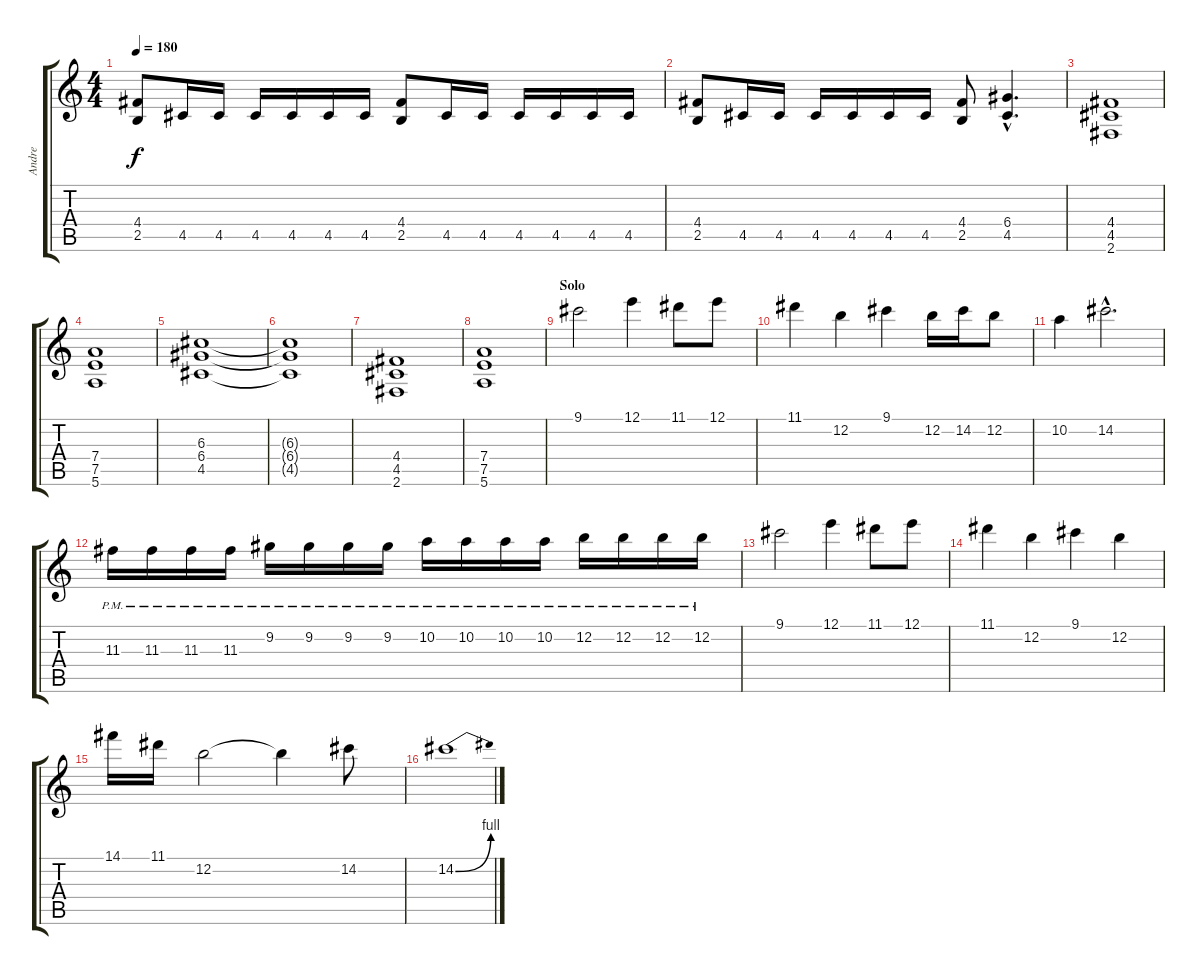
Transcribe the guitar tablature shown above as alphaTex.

\track ("Andre" "Andre") {instrument distortionguitar}
\staff {score tabs}
\tuning (E4 B3 G3 D3 A2 E2) {hide}
\ts (4 4)
\tempo 180
\clef g2
\ks c
(4.4 2.5).8{dy f} 4.5.16 4.5.16 4.5.16 4.5.16 4.5.16 4.5.16 (4.4 2.5).8 4.5.16 4.5.16 4.5.16 4.5.16 4.5.16 4.5.16 |
(4.4 2.5).8 4.5.16 4.5.16 4.5.16 4.5.16 4.5.16 4.5.16 (4.4 2.5).8 (6.4{hac} 4.5{hac}).4{d} |
(4.4 4.5 2.6).1 |
(7.4 7.5 5.6).1 |
(6.3 6.4 4.5).1 |
(6.3{t} 6.4{t} 4.5{t}).1 |
(4.4 4.5 2.6).1 |
(7.4 7.5 5.6).1 |
\section ("" "Solo")
9.1.2 12.1.4 11.1.8 12.1.8 |
11.1.4 12.2.4 9.1.4 12.2.16 14.2.16 12.2.8 |
10.2.4 14.2{hac}.2{d} |
11.3{pm}.16 11.3{pm}.16 11.3{pm}.16 11.3{pm}.16 9.2{pm}.16 9.2{pm}.16 9.2{pm}.16 9.2{pm}.16 10.2{pm}.16 10.2{pm}.16 10.2{pm}.16 10.2{pm}.16 12.2{pm}.16 12.2{pm}.16 12.2{pm}.16 12.2{pm}.16 |
9.1.2 12.1.4 11.1.8 12.1.8 |
11.1.4 12.2.4 9.1.4 12.2.4 |
14.1.16 11.1.16 12.2.2 12.2{t}.4 14.2.8 |
14.2{be (bend 0 0 60 4)}.1
